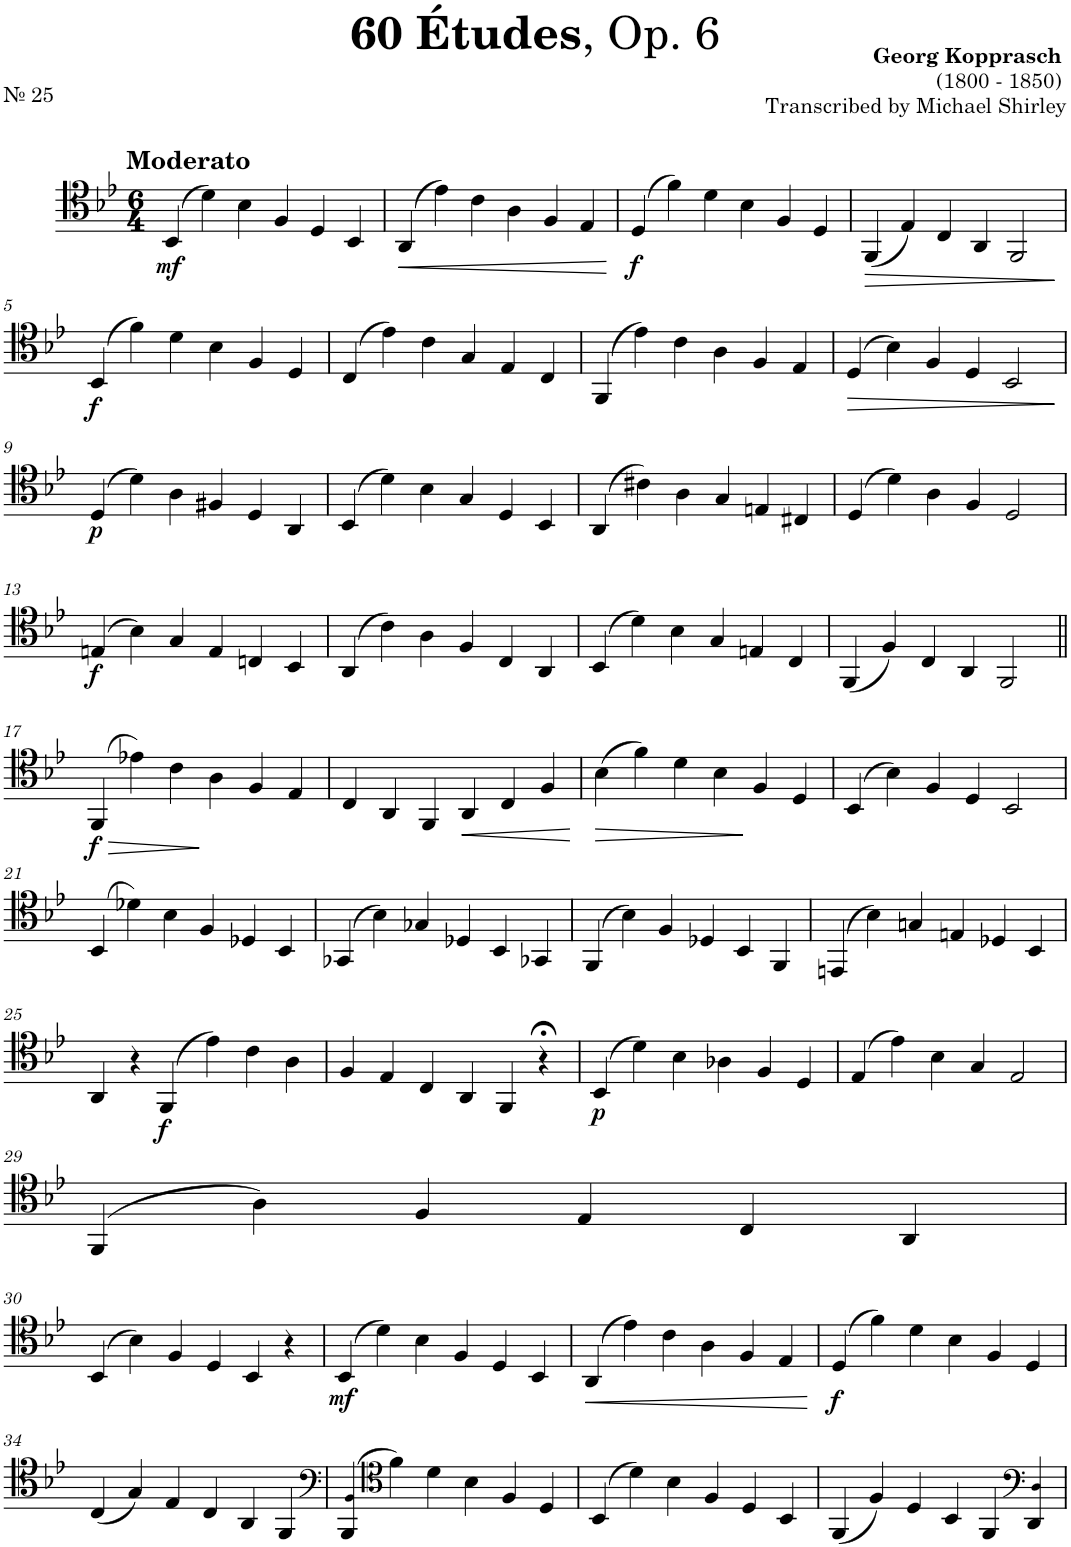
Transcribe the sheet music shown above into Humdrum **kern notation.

**kern	**dynam
*part1	*part1
*staff1	*staff1
*I"Trombone	*
*I'Tbn.	*
*clefC4	*
*k[b-e-]	*
*M6/4	*
=1	=1
!LO:TX:a:B:t=Moderato	!
!	!LO:DY:b
(4BB-/	mf
4d\)	.
4B-\	.
4F/	.
4D/	.
4BB-/	.
=2	=2
!	!LO:HP:b
(>4AA/	<
4e-\)	.
4c\	.
4A\	.
4F/	.
4E-/	.
.	[
=3	=3
!	!LO:DY:b
(>4D/	f
4f\)	.
4d\	.
4B-\	.
4F/	.
4D/	.
=4	=4
!	!LO:HP:b
(<4FF/	>
4E-/)	.
4C/	.
4AA/	.
2FF/	.
.	]
!!LO:LB:g=z
=5	=5
!	!LO:DY:b
(>4BB-/	f
4f\)	.
4d\	.
4B-\	.
4F/	.
4D/	.
=6	=6
(>4C/	.
4e-\)	.
4c\	.
4G/	.
4E-/	.
4C/	.
=7	=7
(>4FF/	.
4e-\)	.
4c\	.
4A\	.
4F/	.
4E-/	.
=8	=8
!	!LO:HP:b
(>4D/	>
4B-\)	.
4F/	.
4D/	.
2BB-/	.
.	]
!!LO:LB:g=z
=9	=9
!	!LO:DY:b
(>4D/	p
4d\)	.
4A\	.
4F#X/	.
4D/	.
4AA/	.
=10	=10
(4BB-/	.
4d\)	.
4B-\	.
4G/	.
4D/	.
4BB-/	.
=11	=11
(>4AA/	.
4c#X\)	.
4A\	.
4G/	.
4En/	.
4C#X/	.
=12	=12
(4D/	.
4d\)	.
4A\	.
4F/	.
2D/	.
!!LO:LB:g=z
=13	=13
!	!LO:DY:b
(>4En/	f
4B-\)	.
4G/	.
4E/	.
4Cn/	.
4BB-/	.
=14	=14
(>4AA/	.
4c\)	.
4A\	.
4F/	.
4C/	.
4AA/	.
=15	=15
(>4BB-/	.
4d\)	.
4B-\	.
4G/	.
4En/	.
4C/	.
=16	=16
(<4FF/	.
4F/)	.
4C/	.
4AA/	.
2FF/	.
!!LO:LB:g=z
=17||	=17||
!	!LO:HP:b
!	!LO:DY:n=1:b
(>4FF/	> f
4e-X\)	.
4c\	.
4A\	]
4F/	.
4E-/	.
=18	=18
4C/	.
4AA/	.
4FF/	.
!	!LO:HP:b
4AA/	<
4C/	.
4F/	.
.	[
=19	=19
!	!LO:HP:b
(>4B-\	>
4f\)	.
4d\	.
4B-\	.
4F/	]
4D/	.
=20	=20
(>4BB-/	.
4B-\)	.
4F/	.
4D/	.
2BB-/	.
!!LO:LB:g=z
=21	=21
(>4BB-/	.
4d-X\)	.
4B-\	.
4F/	.
4D-X/	.
4BB-/	.
=22	=22
(>4GG-X/	.
4B-\)	.
4G-X/	.
4D-X/	.
4BB-/	.
4GG-X/	.
=23	=23
(>4FF/	.
4B-\)	.
4F/	.
4D-X/	.
4BB-/	.
4FF/	.
=24	=24
(4EEn/	.
4B-\)	.
4Gn/	.
4En/	.
4D-X/	.
4BB-/	.
!!LO:LB:g=z
=25	=25
4AA/	.
4r	.
!	!LO:DY:b
(>4FF/	f
4e-\)	.
4c\	.
4A\	.
=26	=26
4F/	.
4E-/	.
4C/	.
4AA/	.
4FF/	.
4r;<	.
=27	=27
!	!LO:DY:b
(>4BB-/	p
4d\)	.
4B-\	.
4A-X\	.
4F/	.
4D/	.
=28	=28
(>4E-/	.
4e-\)	.
4B-\	.
4G/	.
2E-/	.
!!LO:LB:g=z
=29	=29
(>4FF/	.
4A\)	.
4F/	.
4E-/	.
4C/	.
4AA/	.
!!LO:LB:g=z
=30	=30
(>4BB-/	.
4B-\)	.
4F/	.
4D/	.
4BB-/	.
4r	.
=31	=31
!	!LO:DY:b
(>4BB-/	mf
4d\)	.
4B-\	.
4F/	.
4D/	.
4BB-/	.
=32	=32
!	!LO:HP:b
(>4AA/	<
4e-\)	.
4c\	.
4A\	.
4F/	.
4E-/	.
.	[
=33	=33
!	!LO:DY:b
(>4D/	f
4f\)	.
4d\	.
4B-\	.
4F/	.
4D/	.
!!LO:LB:g=z
=34	=34
(<4C/	.
4G/)	.
4E-/	.
4C/	.
4AA/	.
4FF/	.
=35	=35
*clefF4	*
(>4BBB-/ 4BB-!/	.
*clefC4	*
4f\)	.
4d\	.
4B-\	.
4F/	.
4D/	.
=36	=36
(>4BB-/	.
4d\)	.
4B-\	.
4F/	.
4D/	.
4BB-/	.
=37	=37
(4FF/	.
4F/)	.
4D/	.
4BB-/	.
4FF/	.
*clefF4	*
4DD/ 4D!/	.
=	=
*-	*-
